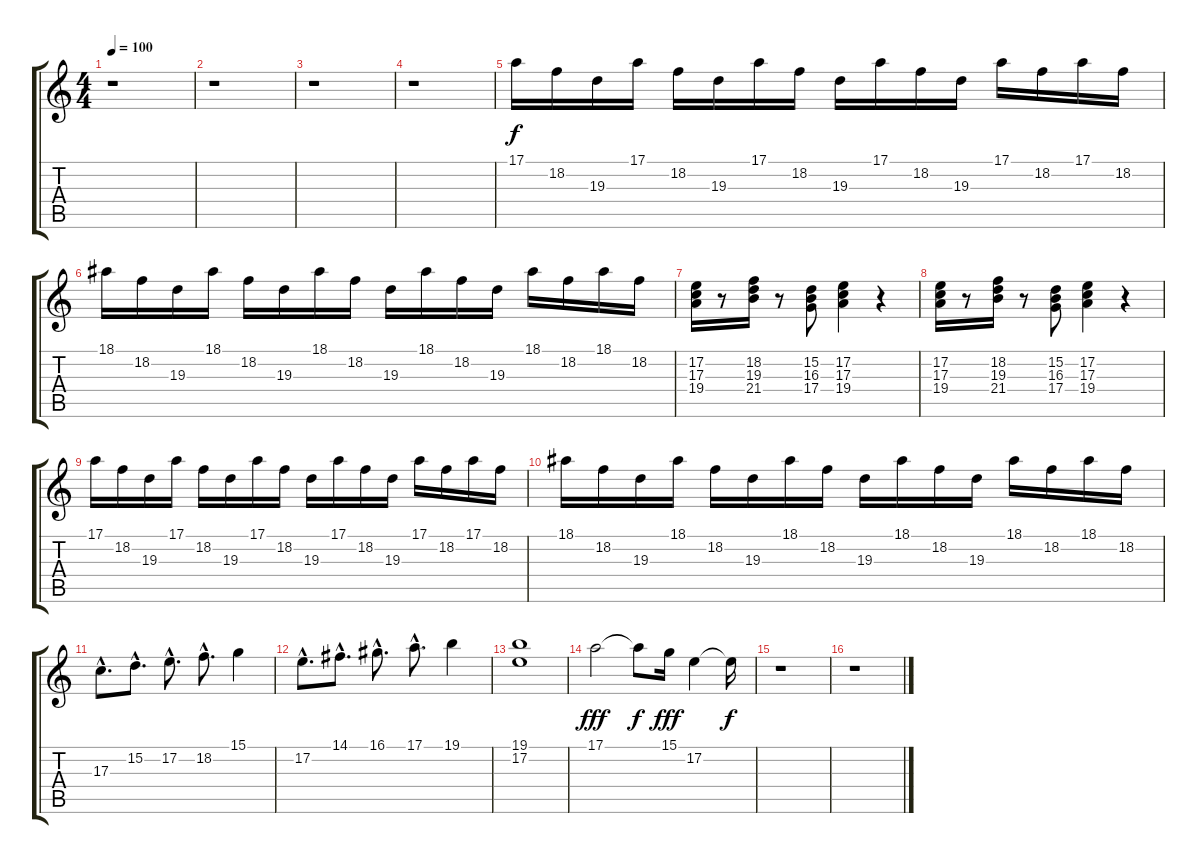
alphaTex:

\track "" {instrument harpsichord}
\staff {score tabs}
\tuning (E4 B3 G3 D3 A2 E2) {hide}
\ts (4 4)
\tempo 100
\clef g2
\ks c
r.1{dy fff} |
r.1 |
r.1 |
r.1 |
17.1.16{dy f instrument harpsichord} 18.2.16 19.3.16 17.1.16 18.2.16 19.3.16 17.1.16 18.2.16 19.3.16 17.1.16 18.2.16 19.3.16 17.1.16 18.2.16 17.1.16 18.2.16 |
18.1.16 18.2.16 19.3.16 18.1.16 18.2.16 19.3.16 18.1.16 18.2.16 19.3.16 18.1.16 18.2.16 19.3.16 18.1.16 18.2.16 18.1.16 18.2.16 |
(17.2 17.3 19.4).16 r.8 (18.2 19.3 21.4).16 r.8 (15.2 16.3 17.4).8 (17.2 17.3 19.4).4 r.4 |
(17.2 17.3 19.4).16 r.8 (18.2 19.3 21.4).16 r.8 (15.2 16.3 17.4).8 (17.2 17.3 19.4).4 r.4 |
17.1.16 18.2.16 19.3.16 17.1.16 18.2.16 19.3.16 17.1.16 18.2.16 19.3.16 17.1.16 18.2.16 19.3.16 17.1.16 18.2.16 17.1.16 18.2.16 |
18.1.16 18.2.16 19.3.16 18.1.16 18.2.16 19.3.16 18.1.16 18.2.16 19.3.16 18.1.16 18.2.16 19.3.16 18.1.16 18.2.16 18.1.16 18.2.16 |
17.3{hac}.8{d} 15.2{hac}.8{d} 17.2{hac}.8{d} 18.2{hac}.8{d} 15.1.4 |
17.2{hac}.8{d} 14.1{hac}.8{d} 16.1{hac}.8{d} 17.1{hac}.8{d} 19.1.4 |
(19.1 17.2).1 |
17.1.2{dy fff instrument clarinet} 17.1{t}.8{dy f} 15.1.16{dy fff} 17.2.4 17.2{t}.16{dy f} |
r.1 |
r.1
